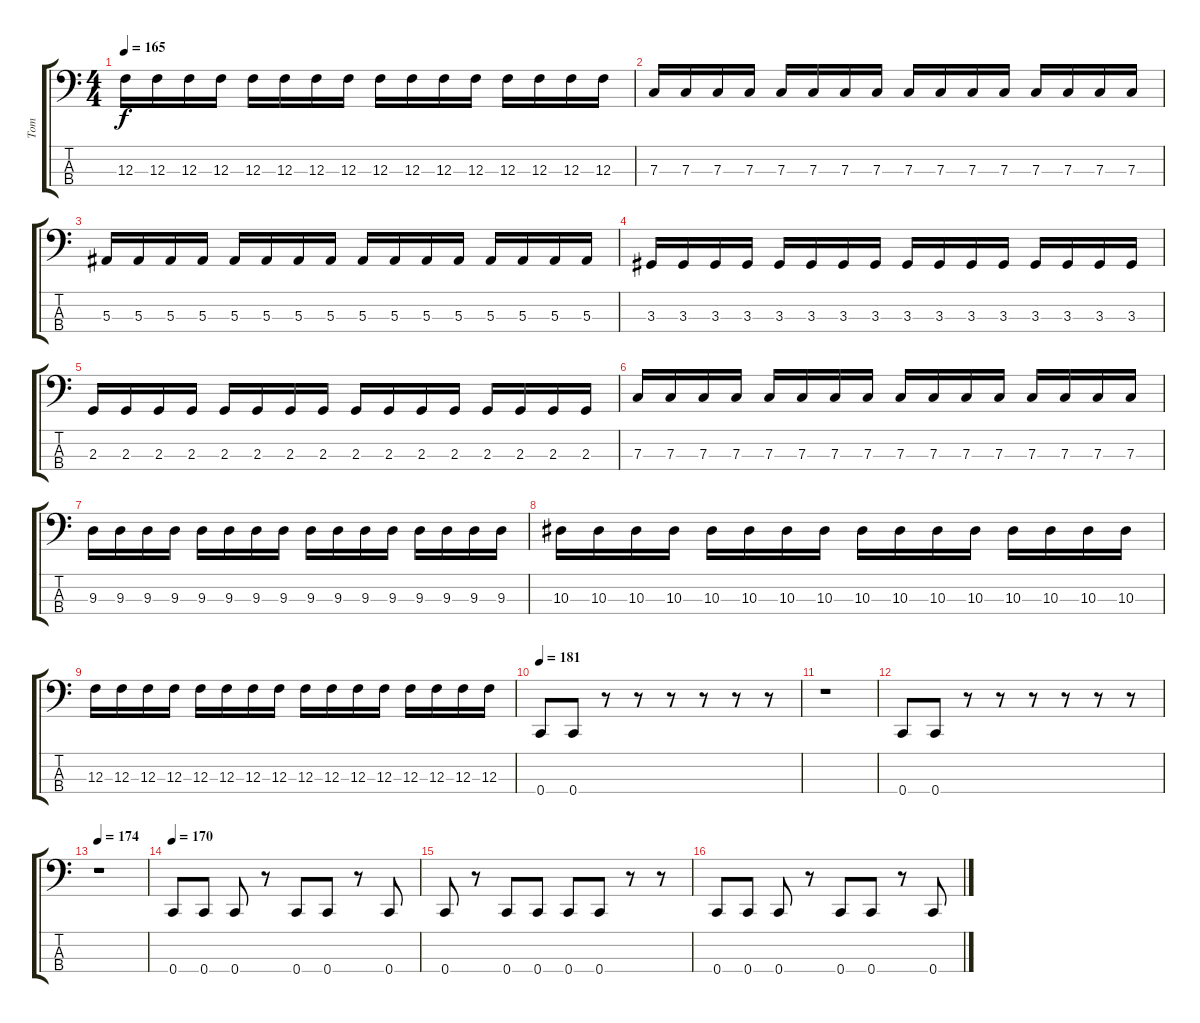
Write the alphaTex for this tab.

\track ("Tom" "Tom") {instrument electricbasspick}
\staff {score tabs}
\tuning (Eb2 Bb1 F1 C1) {hide}
\ts (4 4)
\tempo 165
\clef f4
\ks c
12.3.16{dy f} 12.3.16 12.3.16 12.3.16 12.3.16 12.3.16 12.3.16 12.3.16 12.3.16 12.3.16 12.3.16 12.3.16 12.3.16 12.3.16 12.3.16 12.3.16 |
7.3.16 7.3.16 7.3.16 7.3.16 7.3.16 7.3.16 7.3.16 7.3.16 7.3.16 7.3.16 7.3.16 7.3.16 7.3.16 7.3.16 7.3.16 7.3.16 |
5.3.16 5.3.16 5.3.16 5.3.16 5.3.16 5.3.16 5.3.16 5.3.16 5.3.16 5.3.16 5.3.16 5.3.16 5.3.16 5.3.16 5.3.16 5.3.16 |
3.3.16 3.3.16 3.3.16 3.3.16 3.3.16 3.3.16 3.3.16 3.3.16 3.3.16 3.3.16 3.3.16 3.3.16 3.3.16 3.3.16 3.3.16 3.3.16 |
2.3.16 2.3.16 2.3.16 2.3.16 2.3.16 2.3.16 2.3.16 2.3.16 2.3.16 2.3.16 2.3.16 2.3.16 2.3.16 2.3.16 2.3.16 2.3.16 |
7.3.16 7.3.16 7.3.16 7.3.16 7.3.16 7.3.16 7.3.16 7.3.16 7.3.16 7.3.16 7.3.16 7.3.16 7.3.16 7.3.16 7.3.16 7.3.16 |
9.3.16 9.3.16 9.3.16 9.3.16 9.3.16 9.3.16 9.3.16 9.3.16 9.3.16 9.3.16 9.3.16 9.3.16 9.3.16 9.3.16 9.3.16 9.3.16 |
10.3.16 10.3.16 10.3.16 10.3.16 10.3.16 10.3.16 10.3.16 10.3.16 10.3.16 10.3.16 10.3.16 10.3.16 10.3.16 10.3.16 10.3.16 10.3.16 |
12.3.16 12.3.16 12.3.16 12.3.16 12.3.16 12.3.16 12.3.16 12.3.16 12.3.16 12.3.16 12.3.16 12.3.16 12.3.16 12.3.16 12.3.16 12.3.16 |
\tempo 181
0.4.8 0.4.8 r.8 r.8 r.8 r.8 r.8 r.8 |
r.1 |
0.4.8 0.4.8 r.8 r.8 r.8 r.8 r.8 r.8 |
\tempo 174
r.1 |
\tempo 170
0.4.8 0.4.8 0.4.8 r.8 0.4.8 0.4.8 r.8 0.4.8 |
0.4.8 r.8 0.4.8 0.4.8 0.4.8 0.4.8 r.8 r.8 |
0.4.8 0.4.8 0.4.8 r.8 0.4.8 0.4.8 r.8 0.4.8
